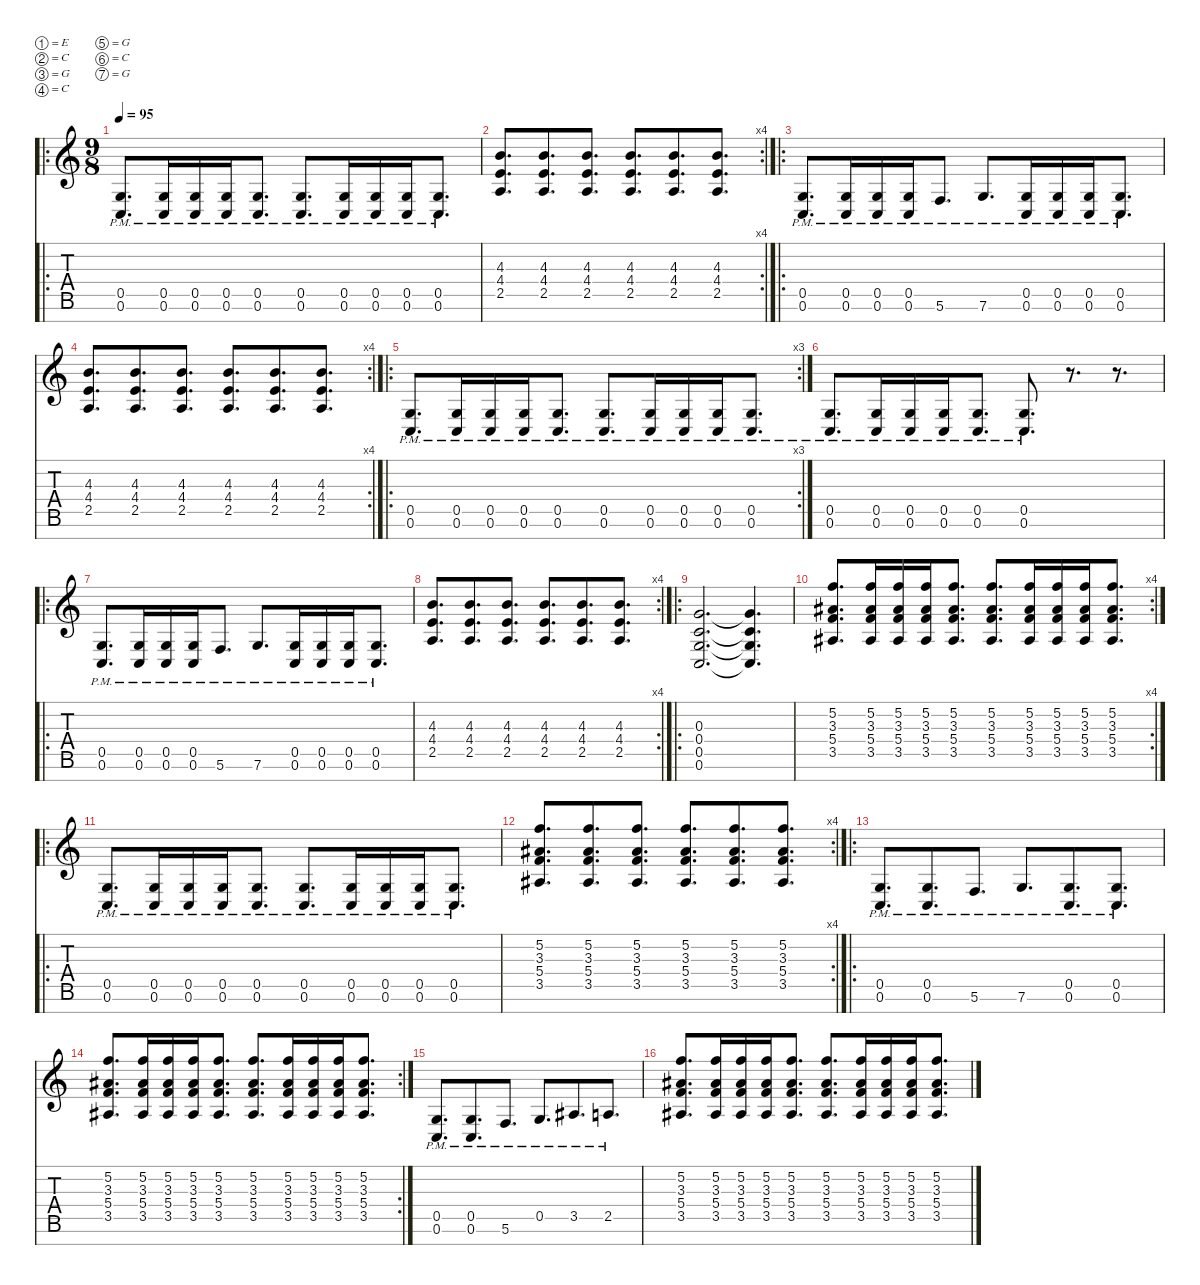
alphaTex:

\defaultSystemsLayout 4
\hideDynamics
\bracketExtendMode nobrackets
\singleTrackTrackNamePolicy hidden
\multiTrackTrackNamePolicy hidden
\firstSystemTrackNameMode fullname
\otherSystemsTrackNameOrientation horizontal
\track ("Guitar 2" "dist.guit.") {mute instrument distortionguitar}
\staff {score tabs}
\tuning (E4 C4 G3 C3 G2 C2 G1)
\ro
\ts (9 8)
\beaming (8 3 3 3)
\tempo 95
\clef g2
\ks c
(0.5{pm} 0.6{pm}).8{d dy f instrument distortionguitar beam Up} (0.5{pm} 0.6{pm}).16{beam Up} (0.5{pm} 0.6{pm}).16{beam Up} (0.5{pm} 0.6{pm}).16{beam Up beam merge} (0.5{pm} 0.6{pm}).8{d beam Up beam split} (0.5{pm} 0.6{pm}).8{d beam Up beam merge} (0.5{pm} 0.6{pm}).16{beam Up} (0.5{pm} 0.6{pm}).16{beam Up} (0.5{pm} 0.6{pm}).16{beam Up} (0.5{pm} 0.6{pm}).8{d beam Up} |
\rc 4
(4.3 4.4 2.5).8{d beam Up} (4.3 4.4 2.5).8{d beam Up beam merge} (4.3 4.4 2.5).8{d beam Up beam split} (4.3 4.4 2.5).8{d beam Up beam merge} (4.3 4.4 2.5).8{d beam Up} (4.3 4.4 2.5).8{d beam Up} |
\ro
(0.5{pm} 0.6{pm}).8{d beam Up} (0.5{pm} 0.6{pm}).16{beam Up} (0.5{pm} 0.6{pm}).16{beam Up} (0.5{pm} 0.6{pm}).16{beam Up beam merge} 5.6{pm}.8{d beam Up beam split} 7.6{pm}.8{d beam Up beam merge} (0.5{pm} 0.6{pm}).16{beam Up} (0.5{pm} 0.6{pm}).16{beam Up} (0.5{pm} 0.6{pm}).16{beam Up} (0.5{pm} 0.6{pm}).8{d beam Up} |
\rc 4
(4.3 4.4 2.5).8{d beam Up} (4.3 4.4 2.5).8{d beam Up beam merge} (4.3 4.4 2.5).8{d beam Up beam split} (4.3 4.4 2.5).8{d beam Up beam merge} (4.3 4.4 2.5).8{d beam Up} (4.3 4.4 2.5).8{d beam Up} |
\ro
\rc 3
(0.5{pm} 0.6{pm}).8{d beam Up} (0.5{pm} 0.6{pm}).16{beam Up} (0.5{pm} 0.6{pm}).16{beam Up} (0.5{pm} 0.6{pm}).16{beam Up beam merge} (0.5{pm} 0.6{pm}).8{d beam Up beam split} (0.5{pm} 0.6{pm}).8{d beam Up beam merge} (0.5{pm} 0.6{pm}).16{beam Up} (0.5{pm} 0.6{pm}).16{beam Up} (0.5{pm} 0.6{pm}).16{beam Up} (0.5{pm} 0.6{pm}).8{d beam Up} |
(0.5{pm} 0.6{pm}).8{d beam Up} (0.5{pm} 0.6{pm}).16{beam Up} (0.5{pm} 0.6{pm}).16{beam Up} (0.5{pm} 0.6{pm}).16{beam Up beam merge} (0.5{pm} 0.6{pm}).8{d beam Up beam split} (0.5{pm} 0.6{pm}).8{d beam Up} r.8{d beam Up} r.8{d beam Up} |
\ro
(0.5{pm} 0.6{pm}).8{d beam Up} (0.5{pm} 0.6{pm}).16{beam Up} (0.5{pm} 0.6{pm}).16{beam Up} (0.5{pm} 0.6{pm}).16{beam Up beam merge} 5.6{pm}.8{d beam Up beam split} 7.6{pm}.8{d beam Up beam merge} (0.5{pm} 0.6{pm}).16{beam Up} (0.5{pm} 0.6{pm}).16{beam Up} (0.5{pm} 0.6{pm}).16{beam Up} (0.5{pm} 0.6{pm}).8{d beam Up} |
\rc 4
(4.3 4.4 2.5).8{d beam Up} (4.3 4.4 2.5).8{d beam Up beam merge} (4.3 4.4 2.5).8{d beam Up beam split} (4.3 4.4 2.5).8{d beam Up beam merge} (4.3 4.4 2.5).8{d beam Up} (4.3 4.4 2.5).8{d beam Up} |
\ro
(0.3 0.4 0.5 0.6).2{d beam Up} (0.3{t} 0.4{t} 0.5{t} 0.6{t}).4{d beam Up} |
\rc 4
(5.2 3.3{acc #} 5.4 3.5{acc #}).8{d beam Up} (5.2 3.3{acc #} 5.4 3.5{acc #}).16{beam Up} (5.2 3.3{acc #} 5.4 3.5{acc #}).16{beam Up} (5.2 3.3{acc #} 5.4 3.5{acc #}).16{beam Up beam merge} (5.2 3.3{acc #} 5.4 3.5{acc #}).8{d beam Up beam split} (5.2 3.3{acc #} 5.4 3.5{acc #}).8{d beam Up beam merge} (5.2 3.3{acc #} 5.4 3.5{acc #}).16{beam Up} (5.2 3.3{acc #} 5.4 3.5{acc #}).16{beam Up} (5.2 3.3{acc #} 5.4 3.5{acc #}).16{beam Up} (5.2 3.3{acc #} 5.4 3.5{acc #}).8{d beam Up} |
\ro
(0.5{pm} 0.6{pm}).8{d beam Up} (0.5{pm} 0.6{pm}).16{beam Up} (0.5{pm} 0.6{pm}).16{beam Up} (0.5{pm} 0.6{pm}).16{beam Up beam merge} (0.5{pm} 0.6{pm}).8{d beam Up beam split} (0.5{pm} 0.6{pm}).8{d beam Up beam merge} (0.5{pm} 0.6{pm}).16{beam Up} (0.5{pm} 0.6{pm}).16{beam Up} (0.5{pm} 0.6{pm}).16{beam Up} (0.5{pm} 0.6{pm}).8{d beam Up} |
\rc 4
(5.2 3.3{acc #} 5.4 3.5{acc #}).8{d beam Up} (5.2 3.3{acc #} 5.4 3.5{acc #}).8{d beam Up beam merge} (5.2 3.3{acc #} 5.4 3.5{acc #}).8{d beam Up beam split} (5.2 3.3{acc #} 5.4 3.5{acc #}).8{d beam Up beam merge} (5.2 3.3{acc #} 5.4 3.5{acc #}).8{d beam Up} (5.2 3.3{acc #} 5.4 3.5{acc #}).8{d beam Up} |
\ro
(0.5{pm} 0.6{pm}).8{d beam Up} (0.5{pm} 0.6{pm}).8{d beam Up beam merge} 5.6{pm}.8{d beam Up beam split} 7.6{pm}.8{d beam Up beam merge} (0.5{pm} 0.6{pm}).8{d beam Up} (0.5{pm} 0.6{pm}).8{d beam Up} |
\rc 2
(5.2 3.3{acc #} 5.4 3.5{acc #}).8{d beam Up} (5.2 3.3{acc #} 5.4 3.5{acc #}).16{beam Up} (5.2 3.3{acc #} 5.4 3.5{acc #}).16{beam Up} (5.2 3.3{acc #} 5.4 3.5{acc #}).16{beam Up beam merge} (5.2 3.3{acc #} 5.4 3.5{acc #}).8{d beam Up beam split} (5.2 3.3{acc #} 5.4 3.5{acc #}).8{d beam Up beam merge} (5.2 3.3{acc #} 5.4 3.5{acc #}).16{beam Up} (5.2 3.3{acc #} 5.4 3.5{acc #}).16{beam Up} (5.2 3.3{acc #} 5.4 3.5{acc #}).16{beam Up} (5.2 3.3{acc #} 5.4 3.5{acc #}).8{d beam Up} |
(0.5{pm} 0.6{pm}).8{d beam Up} (0.5{pm} 0.6{pm}).8{d beam Up beam merge} 5.6{pm}.8{d beam Up beam split} 0.5{pm}.8{d beam Up beam merge} 3.5{pm acc #}.8{d beam Up} 2.5{pm}.8{d beam Up} |
(5.2 3.3{acc #} 5.4 3.5{acc #}).8{d beam Up} (5.2 3.3{acc #} 5.4 3.5{acc #}).16{beam Up} (5.2 3.3{acc #} 5.4 3.5{acc #}).16{beam Up} (5.2 3.3{acc #} 5.4 3.5{acc #}).16{beam Up beam merge} (5.2 3.3{acc #} 5.4 3.5{acc #}).8{d beam Up beam split} (5.2 3.3{acc #} 5.4 3.5{acc #}).8{d beam Up beam merge} (5.2 3.3{acc #} 5.4 3.5{acc #}).16{beam Up} (5.2 3.3{acc #} 5.4 3.5{acc #}).16{beam Up} (5.2 3.3{acc #} 5.4 3.5{acc #}).16{beam Up} (5.2 3.3{acc #} 5.4 3.5{acc #}).8{d beam Up}
